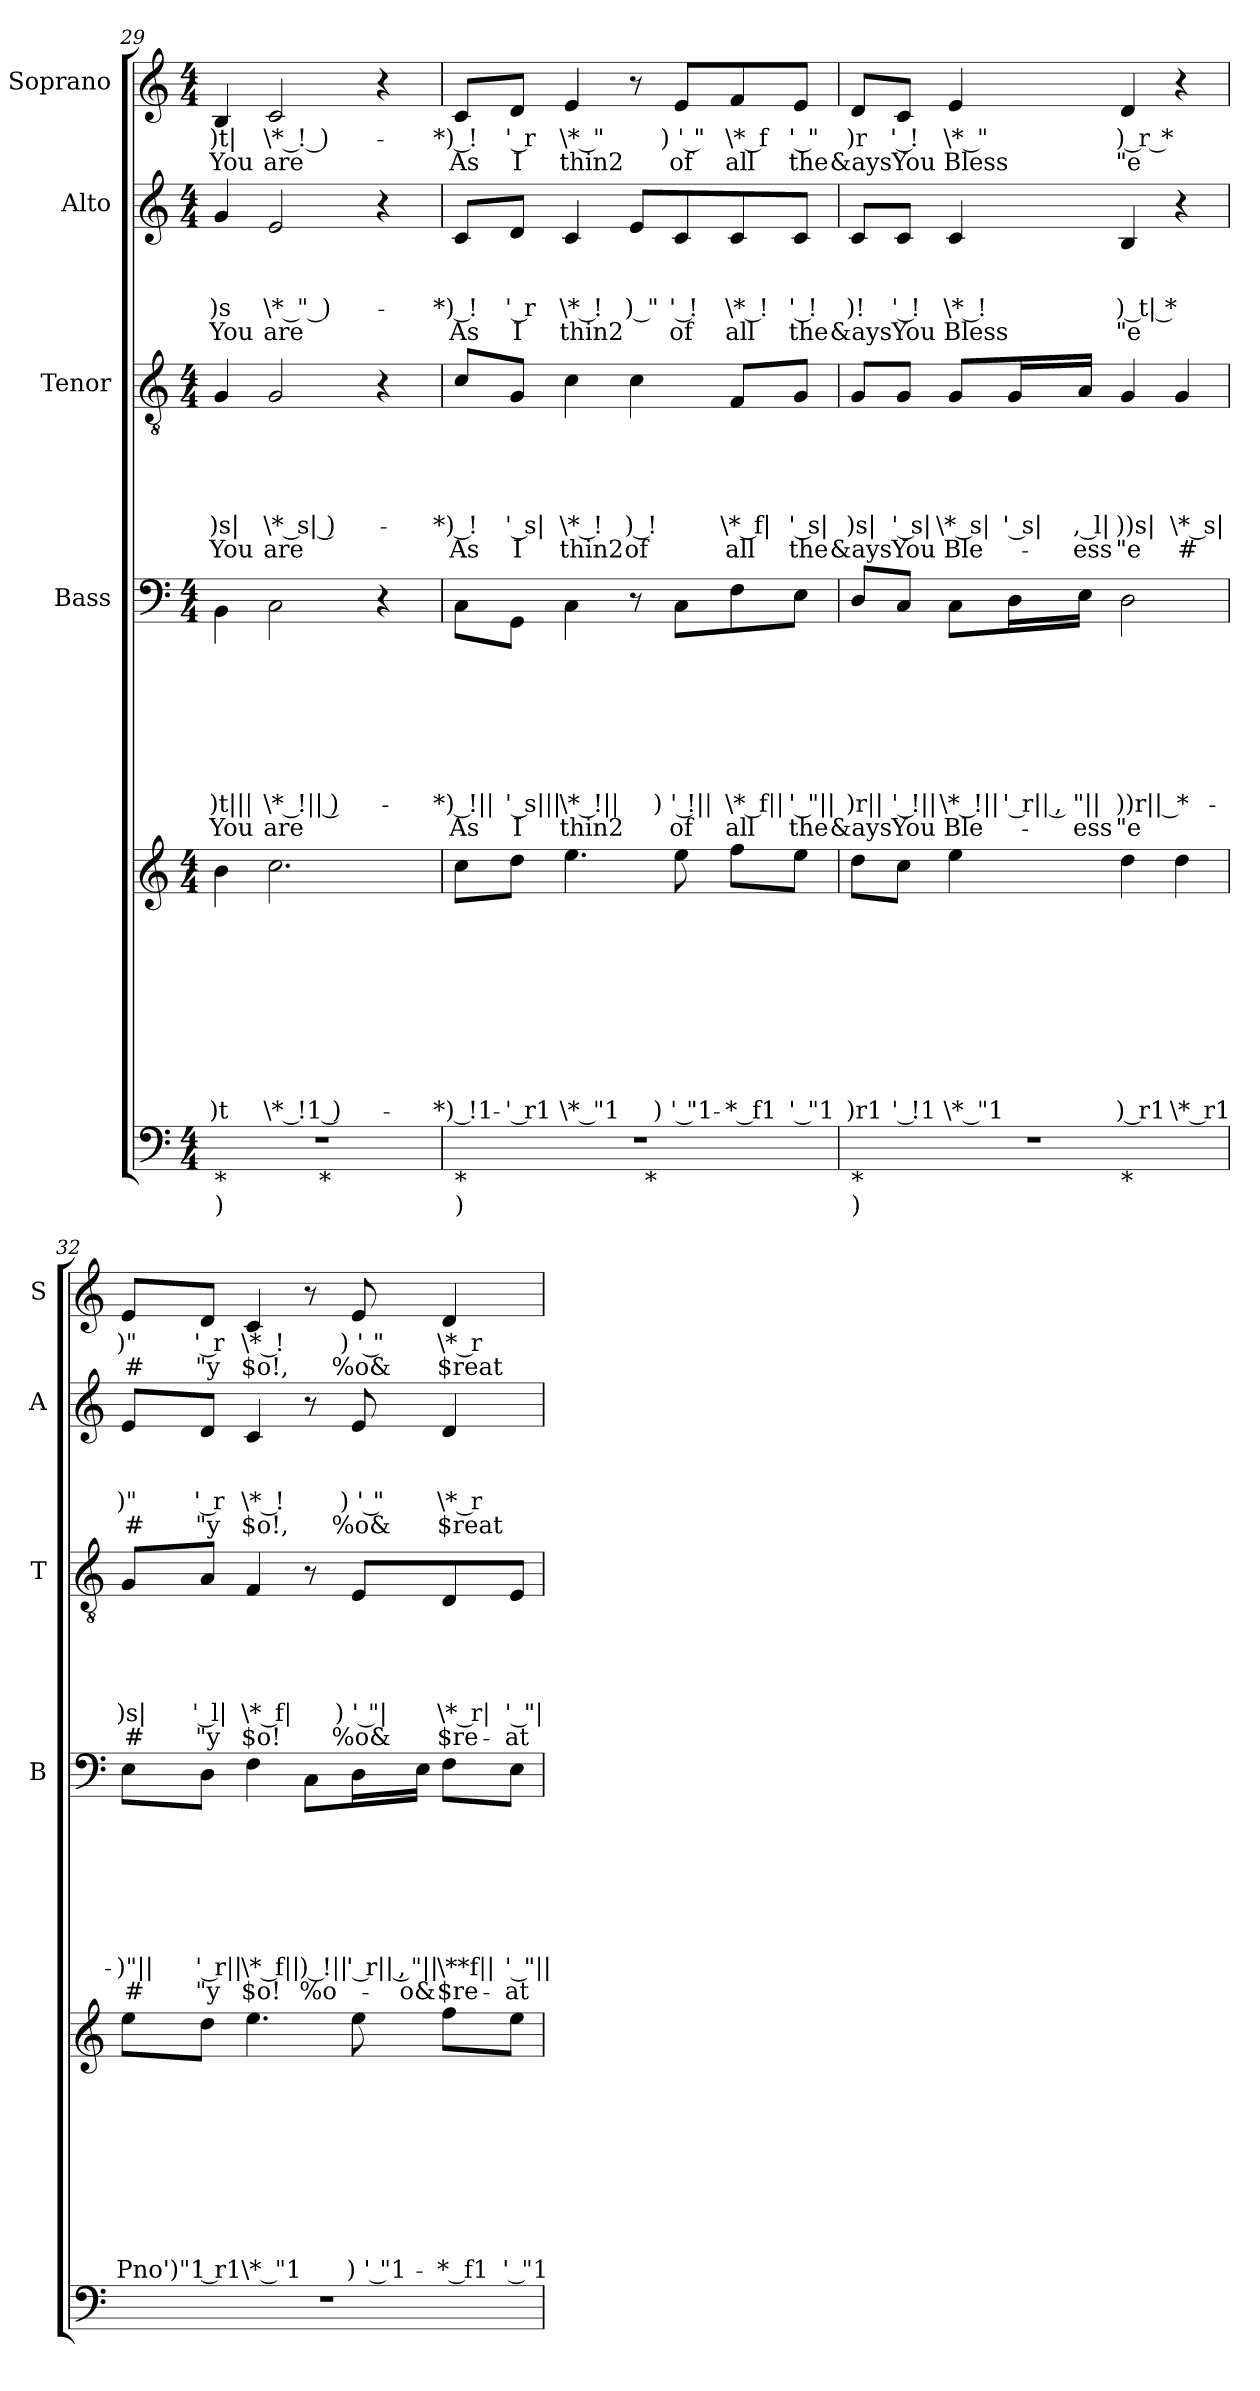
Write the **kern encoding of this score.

**kern	**kern	**text	**text	**text	**text	**text	**text	**text	**text	**text	**kern	**text	**text	**text	**text	**text	**text	**text	**text	**kern	**text	**text	**text	**text	**text	**text	**kern	**text	**text	**text	**text	**kern	**text	**text
*part5	*part5	*part5	*part5	*part5	*part5	*part5	*part5	*part5	*part5	*part5	*part4	*part4	*part4	*part4	*part4	*part4	*part4	*part4	*part4	*part3	*part3	*part3	*part3	*part3	*part3	*part3	*part2	*part2	*part2	*part2	*part2	*part1	*part1	*part1
*staff6	*staff5	*staff5	*staff5	*staff5	*staff5	*staff5	*staff5	*staff5	*staff5	*staff5	*staff4	*staff4	*staff4	*staff4	*staff4	*staff4	*staff4	*staff4	*staff4	*staff3	*staff3	*staff3	*staff3	*staff3	*staff3	*staff3	*staff2	*staff2	*staff2	*staff2	*staff2	*staff1	*staff1	*staff1
*	*	*	*	*	*	*	*	*	*	*	*I"Bass	*	*	*	*	*	*	*	*	*I"Tenor	*	*	*	*	*	*	*I"Alto	*	*	*	*	*I"Soprano	*	*
*	*	*	*	*	*	*	*	*	*	*	*I'B	*	*	*	*	*	*	*	*	*I'T	*	*	*	*	*	*	*I'A	*	*	*	*	*I'S	*	*
*clefF4	*clefG2	*	*	*	*	*	*	*	*	*	*clefF4	*	*	*	*	*	*	*	*	*clefGv2	*	*	*	*	*	*	*clefG2	*	*	*	*	*clefG2	*	*
*k[]	*k[]	*	*	*	*	*	*	*	*	*	*k[]	*	*	*	*	*	*	*	*	*k[]	*	*	*	*	*	*	*k[]	*	*	*	*	*k[]	*	*
*C:	*C:	*	*	*	*	*	*	*	*	*	*C:	*	*	*	*	*	*	*	*	*C:	*	*	*	*	*	*	*C:	*	*	*	*	*C:	*	*
*M4/4	*M4/4	*	*	*	*	*	*	*	*	*	*M4/4	*	*	*	*	*	*	*	*	*M4/4	*	*	*	*	*	*	*M4/4	*	*	*	*	*M4/4	*	*
=29	=29	=29	=29	=29	=29	=29	=29	=29	=29	=29	=29	=29	=29	=29	=29	=29	=29	=29	=29	=29	=29	=29	=29	=29	=29	=29	=29	=29	=29	=29	=29	=29	=29	=29
*^	*	*	*	*	*	*	*	*	*	*	*	*	*	*	*	*	*	*	*	*	*	*	*	*	*	*	*	*	*	*	*	*	*	*
!LO:TX:b:t=*	!	!	!	!	!	!	!	!	!	!	!	!	!	!	!	!	!	!	!	!	!	!	!	!	!	!	!	!	!	!	!	!	!	!	!
!LO:TX:b:t=)	!	!	!	!	!	!	!	!	!	!	!	!	!	!	!	!	!	!	!	!	!	!	!	!	!	!	!	!	!	!	!	!	!	!	!
!	!	!	!	!	!	!	!	!	!	!	!LO:LY:b:rj	!	!	!	!	!	!	!	!LO:LY:b:rj	!LO:LY:b:rj	!	!	!	!	!	!LO:LY:b:rj	!LO:LY:b:rj	!	!	!	!LO:LY:b:rj	!LO:LY:b:rj	!	!LO:LY:b:rj	!LO:LY:b:rj
*	*^	*^	*	*	*	*	*	*	*	*	*	*	*	*	*	*	*	*	*	*	*	*	*	*	*	*	*	*	*	*	*	*	*	*	*
4ryy	1r	4...ryy	4b\	4ryy	.	.	.	.	.	.	.	.	)t	4BB\	.	.	.	.	.	.	)t|||	You	4G/	.	.	.	.	)s|	You	4g/	.	.	)s	You	4B/	)t|	You
!	!	!	!	!	!	!	!	!	!	!	!	!	!LO:LY:b:rj	!	!	!	!	!	!	!	!LO:LY:b:rj	!LO:LY:b:rj	!	!	!	!	!	!LO:LY:b:rj	!LO:LY:b:rj	!	!	!	!LO:LY:b:rj	!LO:LY:b:rj	!	!LO:LY:b:rj	!LO:LY:b:rj
2.ryy	.	.	2.cc\	2.ryy	.	.	.	.	.	.	.	.	\* !1 )-	2C\	.	.	.	.	.	.	\* !|| )-	are	2G/	.	.	.	.	\* s| )-	are	2e/	.	.	\* " )-	are	2c/	\* ! )-	are
!	!	!LO:TX:b:t=*	!	!	!	!	!	!	!	!	!	!	!	!	!	!	!	!	!	!	!	!	!	!	!	!	!	!	!	!	!	!	!	!	!	!	!
.	.	2ryy	.	.	.	.	.	.	.	.	.	.	.	.	.	.	.	.	.	.	.	.	.	.	.	.	.	.	.	.	.	.	.	.	.	.	.
.	.	.	.	.	.	.	.	.	.	.	.	.	.	4r	.	.	.	.	.	.	.	.	4r	.	.	.	.	.	.	4r	.	.	.	.	4r	.	.
.	.	32ryy	.	.	.	.	.	.	.	.	.	.	.	.	.	.	.	.	.	.	.	.	.	.	.	.	.	.	.	.	.	.	.	.	.	.	.
=30	=30	=30	=30	=30	=30	=30	=30	=30	=30	=30	=30	=30	=30	=30	=30	=30	=30	=30	=30	=30	=30	=30	=30	=30	=30	=30	=30	=30	=30	=30	=30	=30	=30	=30	=30	=30	=30
!LO:TX:b:t=*	!	!	!	!	!	!	!	!	!	!	!	!	!	!	!	!	!	!	!	!	!	!	!	!	!	!	!	!	!	!	!	!	!	!	!	!	!
!LO:TX:b:t=)	!	!	!	!	!	!	!	!	!	!	!	!	!	!	!	!	!	!	!	!	!	!	!	!	!	!	!	!	!	!	!	!	!	!	!	!	!
!	!	!	!	!	!	!	!	!	!	!	!	!	!LO:LY:b:rj	!	!	!	!	!	!	!	!LO:LY:b:rj	!LO:LY:b:rj	!	!	!	!	!	!LO:LY:b:rj	!LO:LY:b:rj	!	!	!	!LO:LY:b:rj	!LO:LY:b:rj	!	!LO:LY:b:rj	!LO:LY:b:rj
4ryy	1r	2ryy	8cc\L	8..ryy	.	.	.	.	.	.	.	.	-*) !1-	8C\L	.	.	.	.	.	.	-*) !||	As	8c/L	.	.	.	.	-*) !	As	8c/L	.	.	-*) !	As	8c/L	-*) !	As
!	!	!	!	!	!	!	!	!	!	!	!	!	!LO:LY:b:rj	!	!	!	!	!	!	!	!LO:LY:b:rj	!LO:LY:b:rj	!	!	!	!	!	!LO:LY:b:rj	!LO:LY:b:rj	!	!	!	!LO:LY:b:rj	!LO:LY:b:rj	!	!LO:LY:b:rj	!LO:LY:b:rj
.	.	.	8dd\J	.	.	.	.	.	.	.	.	.	-' r1	8GG\J	.	.	.	.	.	.	' s|||	I	8G/J	.	.	.	.	' s|	I	8d/J	.	.	' r	I	8d/J	' r	I
.	.	.	.	2ryy	.	.	.	.	.	.	.	.	.	.	.	.	.	.	.	.	.	.	.	.	.	.	.	.	.	.	.	.	.	.	.	.	.
!	!	!	!	!	!	!	!	!	!	!	!	!	!LO:LY:b:rj	!	!	!	!	!	!	!	!LO:LY:b:rj	!LO:LY:b:rj	!	!	!	!	!	!LO:LY:b:rj	!LO:LY:b:rj	!	!	!	!LO:LY:b:rj	!LO:LY:b:rj	!	!LO:LY:b:rj	!LO:LY:b:rj
32ryy	.	.	4.ee\	.	.	.	.	.	.	.	.	.	\* "1	4C\	.	.	.	.	.	.	\* !||	thin2	4c\	.	.	.	.	\* !	thin2	4c/	.	.	\* !	thin2	4e/	\* "	thin2
2ryy	.	.	.	.	.	.	.	.	.	.	.	.	.	.	.	.	.	.	.	.	.	.	.	.	.	.	.	.	.	.	.	.	.	.	.	.	.
!	!	!	!	!	!	!	!	!	!	!	!	!	!	!	!	!	!	!	!	!	!	!	!	!	!	!	!	!LO:LY:b:rj	!LO:LY:b:rj	!	!	!	!LO:LY:b:rj	!	!	!	!
.	.	32ryy	.	.	.	.	.	.	.	.	.	.	.	8r	.	.	.	.	.	.	.	.	4c\	.	.	.	.	) !	of	8e/L	.	.	) "	.	8r	.	.
!	!	!LO:TX:b:t=*	!	!	!	!	!	!	!	!	!	!	!	!	!	!	!	!	!	!	!	!	!	!	!	!	!	!	!	!	!	!	!	!	!	!	!
.	.	4...ryy	.	.	.	.	.	.	.	.	.	.	.	.	.	.	.	.	.	.	.	.	.	.	.	.	.	.	.	.	.	.	.	.	.	.	.
!	!	!	!	!	!	!	!	!	!	!	!	!	!LO:LY:b:rj	!	!	!	!	!	!	!	!LO:LY:b:rj	!LO:LY:b:rj	!	!	!	!	!	!	!	!	!	!	!LO:LY:b:rj	!LO:LY:b:rj	!	!LO:LY:b:rj	!LO:LY:b:rj
.	.	.	8ee\	.	.	.	.	.	.	.	.	.	) ' "1-	8C\L	.	.	.	.	.	.	) ' !||	of	.	.	.	.	.	.	.	8c/	.	.	' !	of	8e/L	) ' "	of
.	.	.	.	4ryy	.	.	.	.	.	.	.	.	.	.	.	.	.	.	.	.	.	.	.	.	.	.	.	.	.	.	.	.	.	.	.	.	.
!	!	!	!	!	!	!	!	!	!	!	!	!	!LO:LY:b:rj	!	!	!	!	!	!	!	!LO:LY:b:rj	!LO:LY:b:rj	!	!	!	!	!	!LO:LY:b:rj	!LO:LY:b:rj	!	!	!	!LO:LY:b:rj	!LO:LY:b:rj	!	!LO:LY:b:rj	!LO:LY:b:rj
.	.	.	8ff\L	.	.	.	.	.	.	.	.	.	-* f1	8F\	.	.	.	.	.	.	\* f||	all	8F/L	.	.	.	.	\* f|	all	8c/	.	.	\* !	all	8f/	\* f	all
8..ryy	.	.	.	.	.	.	.	.	.	.	.	.	.	.	.	.	.	.	.	.	.	.	.	.	.	.	.	.	.	.	.	.	.	.	.	.	.
!	!	!	!	!	!	!	!	!	!	!	!	!	!LO:LY:b:rj	!	!	!	!	!	!	!	!LO:LY:b:rj	!LO:LY:b:rj	!	!	!	!	!	!LO:LY:b:rj	!LO:LY:b:rj	!	!	!	!LO:LY:b:rj	!LO:LY:b:rj	!	!LO:LY:b:rj	!LO:LY:b:rj
.	.	.	8ee\J	.	.	.	.	.	.	.	.	.	' "1	8E\J	.	.	.	.	.	.	' "||	the	8G/J	.	.	.	.	' s|	the	8c/J	.	.	' !	the	8e/J	' "	the
.	.	.	.	32ryy	.	.	.	.	.	.	.	.	.	.	.	.	.	.	.	.	.	.	.	.	.	.	.	.	.	.	.	.	.	.	.	.	.
=31	=31	=31	=31	=31	=31	=31	=31	=31	=31	=31	=31	=31	=31	=31	=31	=31	=31	=31	=31	=31	=31	=31	=31	=31	=31	=31	=31	=31	=31	=31	=31	=31	=31	=31	=31	=31	=31
!LO:TX:b:t=*	!	!	!	!	!	!	!	!	!	!	!	!	!	!	!	!	!	!	!	!	!	!	!	!	!	!	!	!	!	!	!	!	!	!	!	!	!
!LO:TX:b:t=)	!	!	!	!	!	!	!	!	!	!	!	!	!	!	!	!	!	!	!	!	!	!	!	!	!	!	!	!	!	!	!	!	!	!	!	!	!
!	!	!	!	!	!	!	!	!	!	!	!	!	!LO:LY:b:rj	!	!	!	!	!	!	!	!LO:LY:b:rj	!LO:LY:b:rj	!	!	!	!	!	!LO:LY:b:rj	!LO:LY:b:rj	!	!	!	!LO:LY:b:rj	!LO:LY:b:rj	!	!LO:LY:b:rj	!LO:LY:b:rj
4ryy	1r	2ryy	8dd\L	4ryy	.	.	.	.	.	.	.	.	)r1	8D/L	.	.	.	.	.	.	)r||	&ays	8G/L	.	.	.	.	)s|	&ays	8c/L	.	.	)!	&ays	8d/L	)r	&ays
!	!	!	!	!	!	!	!	!	!	!	!	!	!LO:LY:b:rj	!	!	!	!	!	!	!	!LO:LY:b:rj	!LO:LY:b:rj	!	!	!	!	!	!LO:LY:b:rj	!LO:LY:b:rj	!	!	!	!LO:LY:b:rj	!LO:LY:b:rj	!	!LO:LY:b:rj	!LO:LY:b:rj
.	.	.	8cc\J	.	.	.	.	.	.	.	.	.	' !1	8C/J	.	.	.	.	.	.	' !||	You	8G/J	.	.	.	.	' s|	You	8c/J	.	.	' !	You	8c/J	' !	You
!	!	!	!	!	!	!	!	!	!	!	!	!	!LO:LY:b:rj	!	!	!	!	!	!	!	!LO:LY:b:rj	!LO:LY:b:rj	!	!	!	!	!	!LO:LY:b:rj	!LO:LY:b:rj	!	!	!	!LO:LY:b:rj	!LO:LY:b:rj	!	!LO:LY:b:rj	!LO:LY:b:rj
2.ryy	.	.	4ee\	2.ryy	.	.	.	.	.	.	.	.	\* "1	8C\L	.	.	.	.	.	.	\* !||	Ble-	8G/L	.	.	.	.	\* s|	Ble-	4c/	.	.	\* !	Bless	4e/	\* "	Bless
!	!	!	!	!	!	!	!	!	!	!	!	!	!	!	!	!	!	!	!	!	!LO:LY:b:rj	!	!	!	!	!	!	!LO:LY:b:rj	!	!	!	!	!	!	!	!	!
.	.	.	.	.	.	.	.	.	.	.	.	.	.	16D\L	.	.	.	.	.	.	' r|| ,	.	16G/L	.	.	.	.	' s|	.	.	.	.	.	.	.	.	.
!	!	!	!	!	!	!	!	!	!	!	!	!	!	!	!	!	!	!	!	!	!LO:LY:b	!LO:LY:b	!	!	!	!	!	!LO:LY:b:rj	!LO:LY:b:rj	!	!	!	!	!	!	!	!
.	.	.	.	.	.	.	.	.	.	.	.	.	.	16E\JJ	.	.	.	.	.	.	"||	-ess	16A/JJ	.	.	.	.	, l|	-ess	.	.	.	.	.	.	.	.
!	!	!LO:TX:b:t=*	!	!	!	!	!	!	!	!	!	!	!	!	!	!	!	!	!	!	!	!	!	!	!	!	!	!	!	!	!	!	!	!	!	!	!
!	!	!	!	!	!	!	!	!	!	!	!	!	!LO:LY:b:rj	!	!	!	!	!	!	!	!LO:LY:b:rj	!LO:LY:b:rj	!	!	!	!	!	!LO:LY:b:rj	!LO:LY:b:rj	!	!	!	!LO:LY:b:rj	!LO:LY:b:rj	!	!LO:LY:b:rj	!LO:LY:b:rj
.	.	2ryy	4dd\	.	.	.	.	.	.	.	.	.	) r1	2D\	.	.	.	.	.	.	))­r|| *-	"e	4G/	.	.	.	.	))­s|	"e	4B/	.	.	) t| *	"e	4d/	) r *	"e
!	!	!	!	!	!	!	!	!	!	!	!	!	!LO:LY:b:rj	!	!	!	!	!	!	!	!	!	!	!	!	!	!	!LO:LY:b:rj	!LO:LY:b:rj	!	!	!	!	!	!	!	!
.	.	.	4dd\	.	.	.	.	.	.	.	.	.	\* r1	.	.	.	.	.	.	.	.	.	4G/	.	.	.	.	\* s|	#	4r	.	.	.	.	4r	.	.
*	*	*	*v	*v	*	*	*	*	*	*	*	*	*	*	*	*	*	*	*	*	*	*	*	*	*	*	*	*	*	*	*	*	*	*	*	*	*
!!LO:LB:g=z
=32	=32	=32	=32	=32	=32	=32	=32	=32	=32	=32	=32	=32	=32	=32	=32	=32	=32	=32	=32	=32	=32	=32	=32	=32	=32	=32	=32	=32	=32	=32	=32	=32	=32	=32	=32	=32
!	!	!	!	!	!	!	!	!	!	!	!	!LO:LY:b:rj	!	!	!	!	!	!	!	!LO:LY:b:rj	!LO:LY:b:rj	!	!	!	!	!	!LO:LY:b:rj	!LO:LY:b:rj	!	!	!	!LO:LY:b:rj	!LO:LY:b:rj	!	!LO:LY:b:rj	!LO:LY:b:rj
*v	*v	*v	*	*	*	*	*	*	*	*	*	*	*	*	*	*	*	*	*	*	*	*	*	*	*	*	*	*	*	*	*	*	*	*	*	*
1r	8ee\L	.	.	.	.	.	.	.	.	Pno')"1	8E\L	.	.	.	.	.	.	-)"||	#	8G/L	.	.	.	.	)s|	#	8e/L	.	.	)"	#	8e/L	)"	#
!	!	!	!	!	!	!	!	!	!	!LO:LY:b:rj	!	!	!	!	!	!	!	!LO:LY:b:rj	!LO:LY:b:rj	!	!	!	!	!	!LO:LY:b:rj	!LO:LY:b:rj	!	!	!	!LO:LY:b:rj	!LO:LY:b:rj	!	!LO:LY:b:rj	!LO:LY:b:rj
.	8dd\J	.	.	.	.	.	.	.	.	' r1	8D\J	.	.	.	.	.	.	' r||	"y	8A/J	.	.	.	.	' l|	"y	8d/J	.	.	' r	"y	8d/J	' r	"y
!	!	!	!	!	!	!	!	!	!	!LO:LY:b:rj	!	!	!	!	!	!	!	!LO:LY:b:rj	!LO:LY:b:rj	!	!	!	!	!	!LO:LY:b:rj	!LO:LY:b:rj	!	!	!	!LO:LY:b:rj	!LO:LY:b:rj	!	!LO:LY:b:rj	!LO:LY:b:rj
.	4.ee\	.	.	.	.	.	.	.	.	\* "1	4F\	.	.	.	.	.	.	\* f||	$o!	4F/	.	.	.	.	\* f|	$o!	4c/	.	.	\* !	$o!,	4c/	\* !	$o!,
!	!	!	!	!	!	!	!	!	!	!	!	!	!	!	!	!	!	!LO:LY:b:rj	!LO:LY:b:rj	!	!	!	!	!	!	!	!	!	!	!	!	!	!	!
.	.	.	.	.	.	.	.	.	.	.	8C\L	.	.	.	.	.	.	) !||	%o-	8r	.	.	.	.	.	.	8r	.	.	.	.	8r	.	.
!	!	!	!	!	!	!	!	!	!	!LO:LY:b:rj	!	!	!	!	!	!	!	!LO:LY:b:rj	!	!	!	!	!	!	!LO:LY:b:rj	!LO:LY:b:rj	!	!	!	!LO:LY:b:rj	!LO:LY:b:rj	!	!LO:LY:b:rj	!LO:LY:b:rj
.	8ee\	.	.	.	.	.	.	.	.	) ' "1-	16D\L	.	.	.	.	.	.	' r|| ,	.	8E/L	.	.	.	.	) ' "|	%o&	8e/	.	.	) ' "	%o&	8e/	) ' "	%o&
!	!	!	!	!	!	!	!	!	!	!	!	!	!	!	!	!	!	!LO:LY:b	!LO:LY:b	!	!	!	!	!	!	!	!	!	!	!	!	!	!	!
.	.	.	.	.	.	.	.	.	.	.	16E\JJ	.	.	.	.	.	.	"||	-o&	.	.	.	.	.	.	.	.	.	.	.	.	.	.	.
!	!	!	!	!	!	!	!	!	!	!LO:LY:b:rj	!	!	!	!	!	!	!	!LO:LY:b:rj	!LO:LY:b:rj	!	!	!	!	!	!LO:LY:b:rj	!LO:LY:b:rj	!	!	!	!LO:LY:b:rj	!LO:LY:b:rj	!	!LO:LY:b:rj	!LO:LY:b:rj
.	8ff\L	.	.	.	.	.	.	.	.	-* f1	8F\L	.	.	.	.	.	.	\**­f||	$re-	8D/	.	.	.	.	\* r|	$re-	4d/	.	.	\* r	$reat	4d/	\* r	$reat
!	!	!	!	!	!	!	!	!	!	!LO:LY:b:rj	!	!	!	!	!	!	!	!LO:LY:b:rj	!LO:LY:b:rj	!	!	!	!	!	!LO:LY:b:rj	!LO:LY:b:rj	!	!	!	!	!	!	!	!
.	8ee\J	.	.	.	.	.	.	.	.	' "1	8E\J	.	.	.	.	.	.	' "||	-at	8E/J	.	.	.	.	' "|	-at	.	.	.	.	.	.	.	.
=	=	=	=	=	=	=	=	=	=	=	=	=	=	=	=	=	=	=	=	=	=	=	=	=	=	=	=	=	=	=	=	=	=	=
*-	*-	*-	*-	*-	*-	*-	*-	*-	*-	*-	*-	*-	*-	*-	*-	*-	*-	*-	*-	*-	*-	*-	*-	*-	*-	*-	*-	*-	*-	*-	*-	*-	*-	*-
